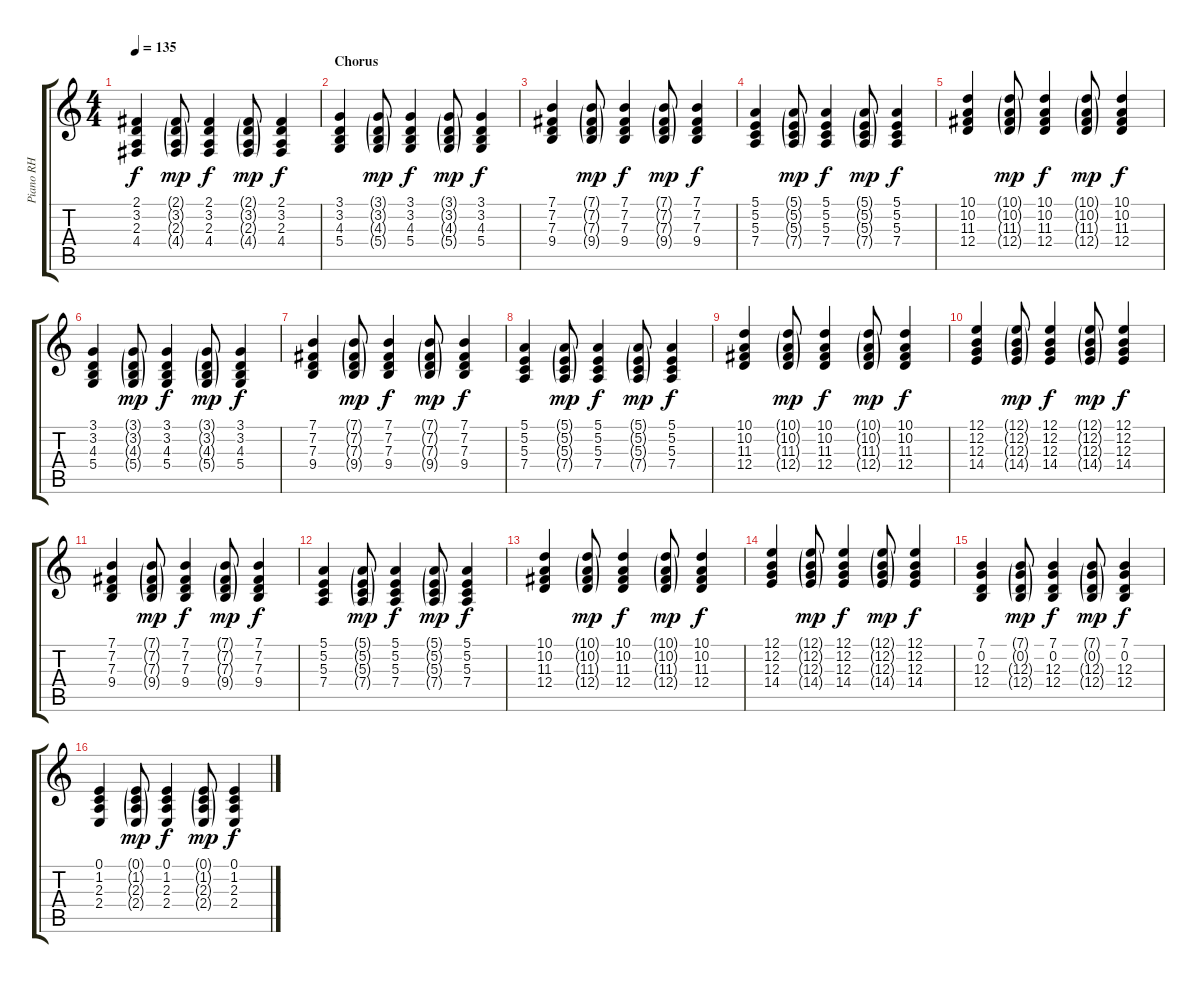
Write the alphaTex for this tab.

\track ("Piano RH" "Piano RH") {instrument acousticgrandpiano}
\staff {score tabs}
\tuning (E4 B3 G3 D3 A2 E2) {hide}
\ts (4 4)
\tempo 135
\clef g2
\ks c
(2.1 3.2 2.3 4.4).4{dy f} (2.1{g} 3.2{g} 2.3{g} 4.4{g}).8{dy mp} (2.1 3.2 2.3 4.4).4{dy f} (2.1{g} 3.2{g} 2.3{g} 4.4{g}).8{dy mp} (2.1 3.2 2.3 4.4).4{dy f} |
\section ("" "Chorus")
(3.1 3.2 4.3 5.4).4 (3.1{g} 3.2{g} 4.3{g} 5.4{g}).8{dy mp} (3.1 3.2 4.3 5.4).4{dy f} (3.1{g} 3.2{g} 4.3{g} 5.4{g}).8{dy mp} (3.1 3.2 4.3 5.4).4{dy f} |
(7.1 7.2 7.3 9.4).4 (7.1{g} 7.2{g} 7.3{g} 9.4{g}).8{dy mp} (7.1 7.2 7.3 9.4).4{dy f} (7.1{g} 7.2{g} 7.3{g} 9.4{g}).8{dy mp} (7.1 7.2 7.3 9.4).4{dy f} |
(5.1 5.2 5.3 7.4).4 (5.1{g} 5.2{g} 5.3{g} 7.4{g}).8{dy mp} (5.1 5.2 5.3 7.4).4{dy f} (5.1{g} 5.2{g} 5.3{g} 7.4{g}).8{dy mp} (5.1 5.2 5.3 7.4).4{dy f} |
(10.1 10.2 11.3 12.4).4 (10.1{g} 10.2{g} 11.3{g} 12.4{g}).8{dy mp} (10.1 10.2 11.3 12.4).4{dy f} (10.1{g} 10.2{g} 11.3{g} 12.4{g}).8{dy mp} (10.1 10.2 11.3 12.4).4{dy f} |
(3.1 3.2 4.3 5.4).4 (3.1{g} 3.2{g} 4.3{g} 5.4{g}).8{dy mp} (3.1 3.2 4.3 5.4).4{dy f} (3.1{g} 3.2{g} 4.3{g} 5.4{g}).8{dy mp} (3.1 3.2 4.3 5.4).4{dy f} |
(7.1 7.2 7.3 9.4).4 (7.1{g} 7.2{g} 7.3{g} 9.4{g}).8{dy mp} (7.1 7.2 7.3 9.4).4{dy f} (7.1{g} 7.2{g} 7.3{g} 9.4{g}).8{dy mp} (7.1 7.2 7.3 9.4).4{dy f} |
(5.1 5.2 5.3 7.4).4 (5.1{g} 5.2{g} 5.3{g} 7.4{g}).8{dy mp} (5.1 5.2 5.3 7.4).4{dy f} (5.1{g} 5.2{g} 5.3{g} 7.4{g}).8{dy mp} (5.1 5.2 5.3 7.4).4{dy f} |
(10.1 10.2 11.3 12.4).4 (10.1{g} 10.2{g} 11.3{g} 12.4{g}).8{dy mp} (10.1 10.2 11.3 12.4).4{dy f} (10.1{g} 10.2{g} 11.3{g} 12.4{g}).8{dy mp} (10.1 10.2 11.3 12.4).4{dy f} |
(12.1 12.2 12.3 14.4).4 (12.1{g} 12.2{g} 12.3{g} 14.4{g}).8{dy mp} (12.1 12.2 12.3 14.4).4{dy f} (12.1{g} 12.2{g} 12.3{g} 14.4{g}).8{dy mp} (12.1 12.2 12.3 14.4).4{dy f} |
(7.1 7.2 7.3 9.4).4 (7.1{g} 7.2{g} 7.3{g} 9.4{g}).8{dy mp} (7.1 7.2 7.3 9.4).4{dy f} (7.1{g} 7.2{g} 7.3{g} 9.4{g}).8{dy mp} (7.1 7.2 7.3 9.4).4{dy f} |
(5.1 5.2 5.3 7.4).4 (5.1{g} 5.2{g} 5.3{g} 7.4{g}).8{dy mp} (5.1 5.2 5.3 7.4).4{dy f} (5.1{g} 5.2{g} 5.3{g} 7.4{g}).8{dy mp} (5.1 5.2 5.3 7.4).4{dy f} |
(10.1 10.2 11.3 12.4).4 (10.1{g} 10.2{g} 11.3{g} 12.4{g}).8{dy mp} (10.1 10.2 11.3 12.4).4{dy f} (10.1{g} 10.2{g} 11.3{g} 12.4{g}).8{dy mp} (10.1 10.2 11.3 12.4).4{dy f} |
(12.1 12.2 12.3 14.4).4 (12.1{g} 12.2{g} 12.3{g} 14.4{g}).8{dy mp} (12.1 12.2 12.3 14.4).4{dy f} (12.1{g} 12.2{g} 12.3{g} 14.4{g}).8{dy mp} (12.1 12.2 12.3 14.4).4{dy f} |
(7.1 0.2 12.3 12.4).4 (7.1{g} 0.2{g} 12.3{g} 12.4{g}).8{dy mp} (7.1 0.2 12.3 12.4).4{dy f} (7.1{g} 0.2{g} 12.3{g} 12.4{g}).8{dy mp} (7.1 0.2 12.3 12.4).4{dy f} |
(0.1 1.2 2.3 2.4).4 (0.1{g} 1.2{g} 2.3{g} 2.4{g}).8{dy mp} (0.1 1.2 2.3 2.4).4{dy f} (0.1{g} 1.2{g} 2.3{g} 2.4{g}).8{dy mp} (0.1 1.2 2.3 2.4).4{dy f}
